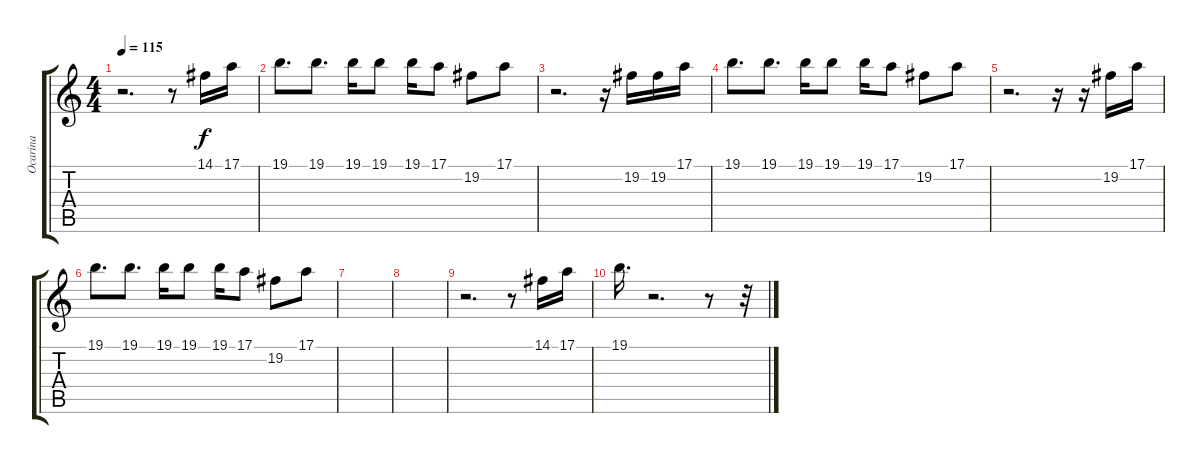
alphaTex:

\track ("Ocarina" "Ocarina") {instrument ocarina}
\staff {score tabs}
\tuning (E4 B3 G3 D3 A2 E2) {hide}
\ts (4 4)
\tempo 115
\clef g2
\ks c
r.2{d dy f} r.8 14.1.16 17.1.16 |
19.1.8{d} 19.1.8{d} 19.1.16 19.1.8 19.1.16 17.1.8 19.2.8 17.1.8 |
r.2{d} r.16 19.2.16 19.2.16 17.1.16 |
19.1.8{d} 19.1.8{d} 19.1.16 19.1.8 19.1.16 17.1.8 19.2.8 17.1.8 |
r.2{d} r.16 r.16 19.2.16 17.1.16 |
19.1.8{d} 19.1.8{d} 19.1.16 19.1.8 19.1.16 17.1.8 19.2.8 17.1.8 |
|
|
r.2{d} r.8 14.1.16 17.1.16 |
19.1.16{d} r.2{d} r.8 r.32
